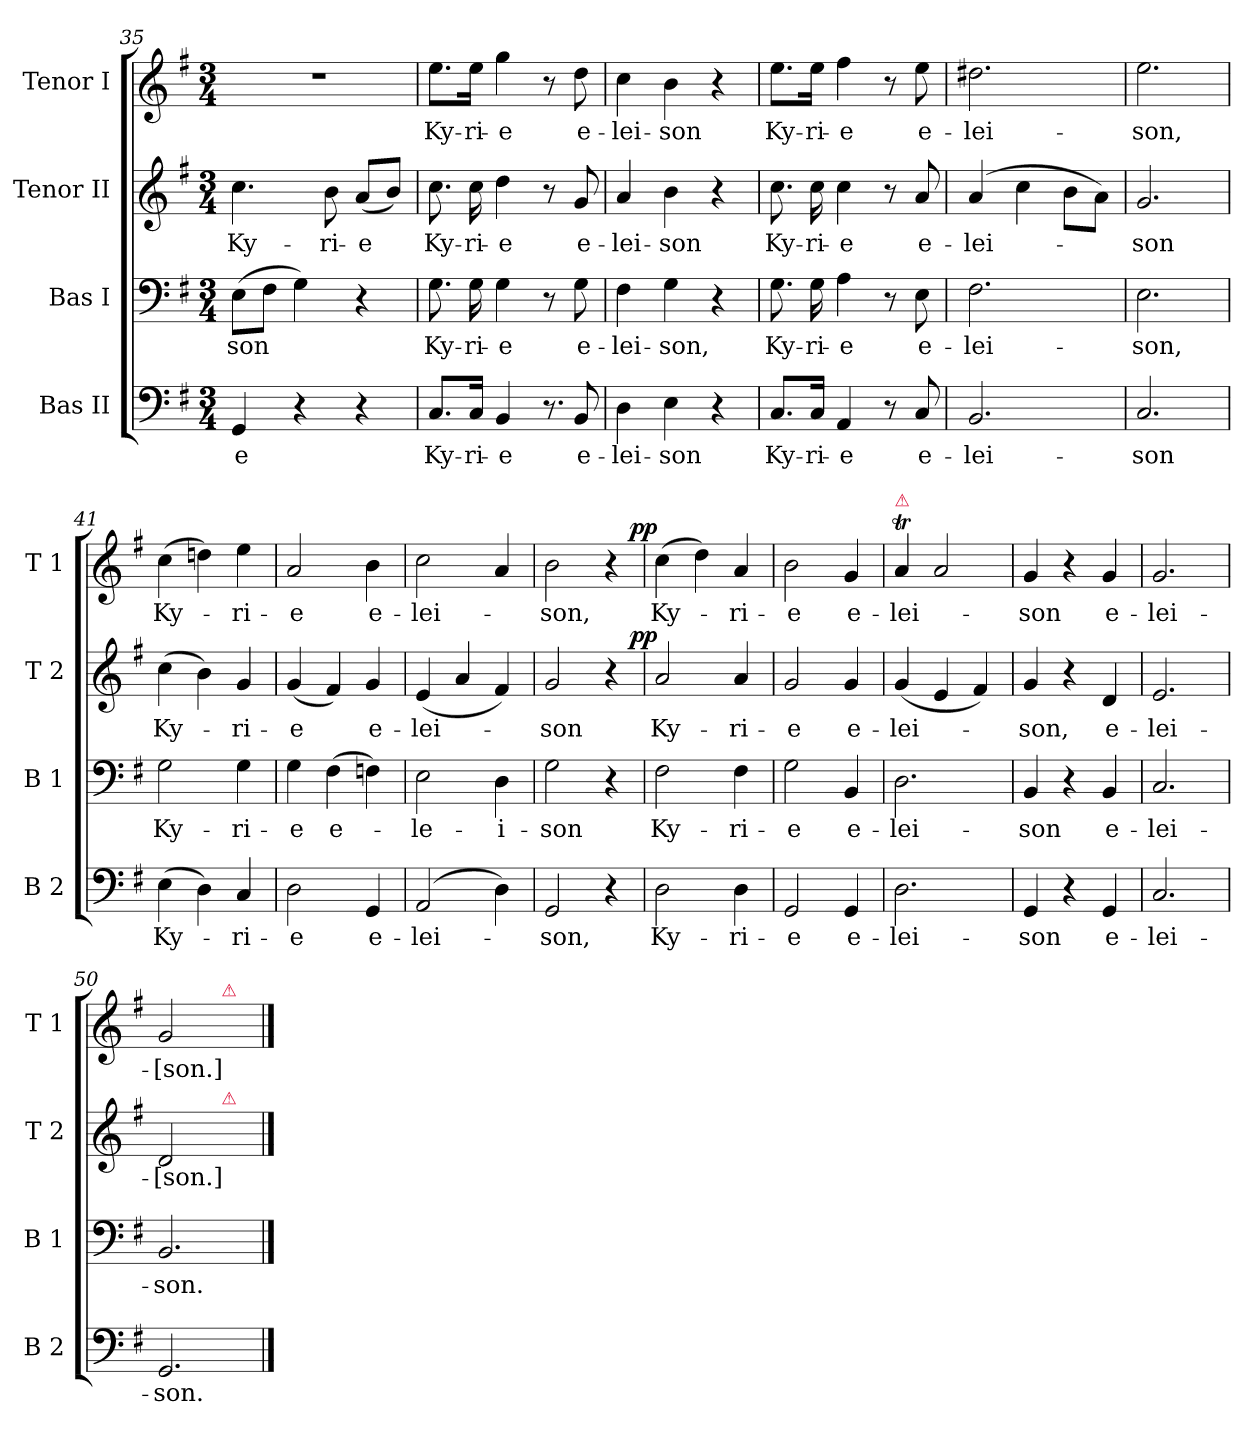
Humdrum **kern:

**kern	**text	**kern	**text	**kern	**text	**dynam	**kern	**text	**dynam
*part4	*part4	*part3	*part3	*part2	*part2	*part2	*part1	*part1	*part1
*staff4	*staff4	*staff3	*staff3	*staff2	*staff2	*staff2	*staff1	*staff1	*staff1
*I"Bas II	*	*I"Bas I	*	*I"Tenor II	*	*	*I"Tenor I	*	*
*I'B 2	*	*I'B 1	*	*I'T 2	*	*	*I'T 1	*	*
*clefF4	*	*clefF4	*	*clefG2	*	*	*clefG2	*	*
*	*	*	*	*ITrd7c12	*	*	*ITrd7c12	*	*
*k[f#]	*	*k[f#]	*	*k[f#]	*	*	*k[f#]	*	*
*G:	*	*G:	*	*G:	*	*	*G:	*	*
*M3/4	*	*M3/4	*	*M3/4	*	*	*M3/4	*	*
=35	=35	=35	=35	=35	=35	=35	=35	=35	=35
4GG/	-e	(>8E\L	-son	4.c\	Ky-	.	2.r	.	.
.	.	8F#\J	.	.	.	.	.	.	.
4r	.	4G\)	.	.	.	.	.	.	.
.	.	.	.	8B\	-ri-	.	.	.	.
4r	.	4r	.	(<8A/L	-e	.	.	.	.
.	.	.	.	8B/J)	.	.	.	.	.
=36	=36	=36	=36	=36	=36	=36	=36	=36	=36
8.C/L	Ky-	8.G\	Ky-	8.c\	Ky-	.	8.e\L	Ky-	.
16C/Jk	-ri-	16G\	-ri-	16c\	-ri-	.	16e\Jk	-ri-	.
4BB/	-e	4G\	-e	4d\	-e	.	4g\	-e	.
!LO:N:vis=8.	!	!	!	!	!	!	!	!	!
8r	.	8r	.	8r	.	.	8r	.	.
8BB/	e-	8G\	e-	8G/	e-	.	8d\	e-	.
=37	=37	=37	=37	=37	=37	=37	=37	=37	=37
4D\	-lei-	4F#\	-lei-	4A/	-lei-	.	4c\	-lei-	.
4E\	-son	4G\	-son,	4B\	-son	.	4B\	-son	.
4r	.	4r	.	4r	.	.	4r	.	.
=38	=38	=38	=38	=38	=38	=38	=38	=38	=38
8.C/L	Ky-	8.G\	Ky-	8.c\	Ky-	.	8.e\L	Ky-	.
16C/Jk	-ri-	16G\	-ri-	16c\	-ri-	.	16e\Jk	-ri-	.
4AA/	-e	4A\	-e	4c\	-e	.	4f#\	-e	.
8r	.	8r	.	8r	.	.	8r	.	.
8C/	e-	8E\	e-	8A/	e-	.	8e\	e-	.
=39	=39	=39	=39	=39	=39	=39	=39	=39	=39
2.BB/	-lei-	2.F#\	-lei-	(>4A/	-lei-	.	2.d#X\	-lei-	.
.	.	.	.	4c\	.	.	.	.	.
.	.	.	.	8B\L	.	.	.	.	.
.	.	.	.	8A\J)	.	.	.	.	.
=40	=40	=40	=40	=40	=40	=40	=40	=40	=40
2.C/	-son	2.E\	-son,	2.G/	-son	.	2.e\	-son,	.
=41	=41	=41	=41	=41	=41	=41	=41	=41	=41
(>4E\	Ky-	2G\	Ky-	(>4c\	Ky-	.	(>4c\	Ky-	.
4D\)	.	.	.	4B\)	.	.	4dn\)	.	.
4C/	-ri-	4G\	-ri-	4G/	-ri-	.	4e\	-ri-	.
=42	=42	=42	=42	=42	=42	=42	=42	=42	=42
2D\	-e	4G\	-e	(<4G/	-e	.	2A/	-e	.
.	.	(>4F#\	e-	4F#/)	.	.	.	.	.
4GG/	e-	4Fn\)	.	4G/	e-	.	4B\	e-	.
=43	=43	=43	=43	=43	=43	=43	=43	=43	=43
(<2AA/	-lei-	2E\	-le-	(<4E/	-lei-	.	2c\	-lei-	.
.	.	.	.	4A/	.	.	.	.	.
4D\)	.	4D\	-i-	4F#/)	.	.	4A/	.	.
=44	=44	=44	=44	=44	=44	=44	=44	=44	=44
2GG/	-son,	2G\	-son	2G/	-son	.	2B\	-son,	.
4r	.	4r	.	4r	.	.	4r	.	.
=45	=45	=45	=45	=45	=45	=45	=45	=45	=45
!	!	!	!	!	!	!LO:DY:a:rj	!	!	!LO:DY:a:rj
2D\	Ky-	2F#\	Ky-	2A/	Ky-	pp	(>4c\	Ky-	pp
.	.	.	.	.	.	.	4d\)	.	.
4D\	-ri-	4F#\	-ri-	4A/	-ri-	.	4A/	-ri-	.
=46	=46	=46	=46	=46	=46	=46	=46	=46	=46
2GG/	-e	2G\	-e	2G/	-e	.	2B\	-e	.
4GG/	e-	4BB/	e-	4G/	e-	.	4G/	e-	.
=47	=47	=47	=47	=47	=47	=47	=47	=47	=47
!	!	!	!	!	!	!	!LO:TX:a:color=crimson:t=⚠	!	!
2.D\	-lei-	2.D\	-lei-	(<4G/	-lei-	.	4AT/	-lei-	.
.	.	.	.	4E/	.	.	2A/	.	.
.	.	.	.	4F#/)	.	.	.	.	.
=48	=48	=48	=48	=48	=48	=48	=48	=48	=48
4GG/	-son	4BB/	-son	4G/	-son,	.	4G/	-son	.
4r	.	4r	.	4r	.	.	4r	.	.
4GG/	e-	4BB/	e-	4D/	e-	.	4G/	e-	.
=49	=49	=49	=49	=49	=49	=49	=49	=49	=49
2.C/	-lei-	2.C/	-lei-	2.E/	-lei-	.	2.G/	-lei-	.
=50	=50	=50	=50	=50	=50	=50	=50	=50	=50
2.GG/	-son.	2.BB/	-son.	2D/	-[son.]	.	2G/	-[son.]	.
!	!	!	!	!	!	!	!LO:TX:a:color=crimson:t=⚠	!	!
!	!	!	!	!LO:TX:a:color=crimson:t=⚠	!	!	!	!	!
.	.	.	.	4ryy	.	.	4ryy	.	.
==	==	==	==	==	==	==	==	==	==
*-	*-	*-	*-	*-	*-	*-	*-	*-	*-
